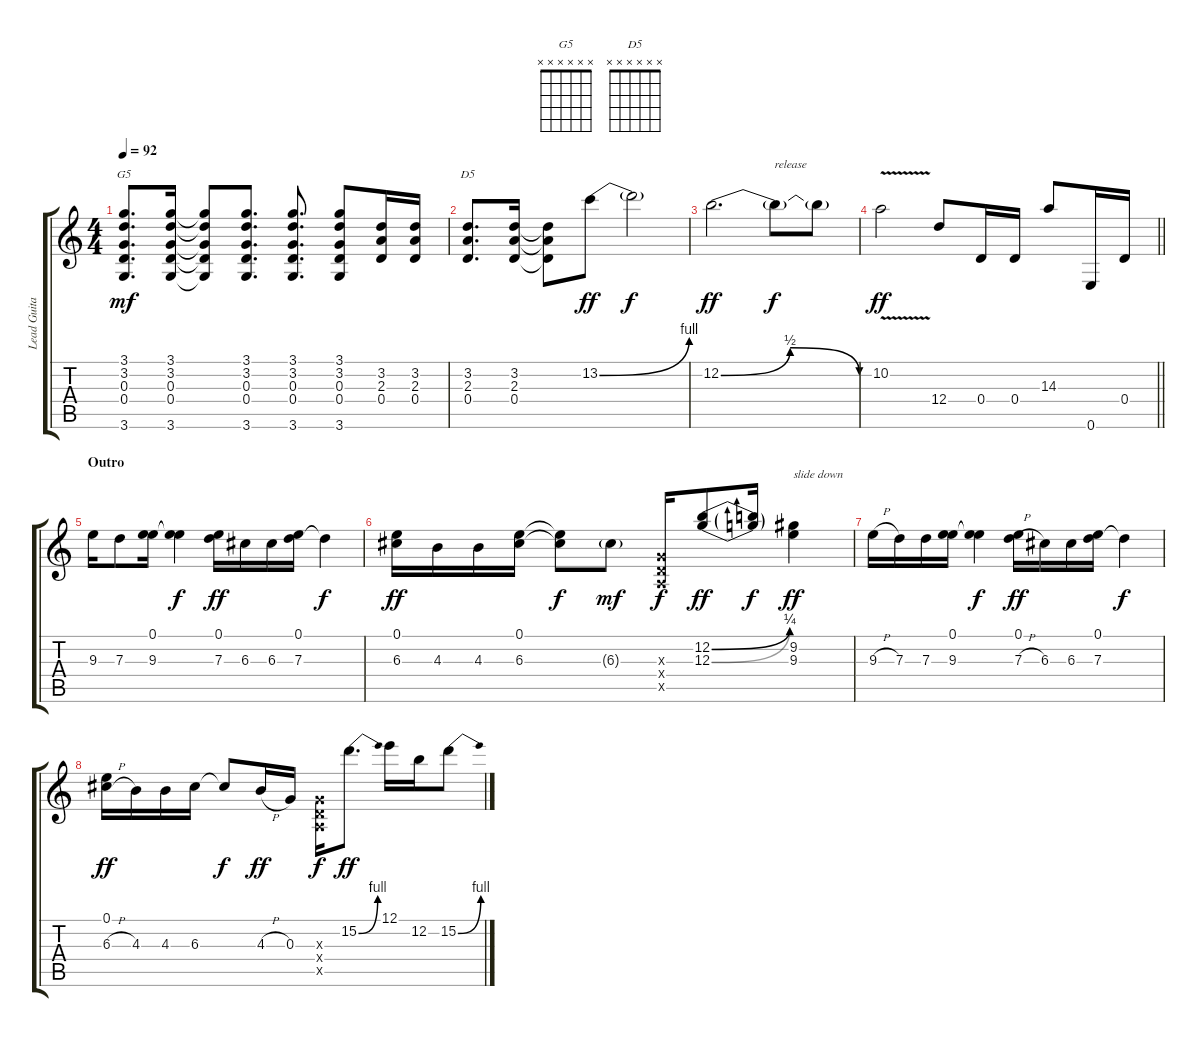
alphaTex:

\track ("Lead Guitar" "Lead Guita") {instrument distortionguitar}
\staff {score tabs}
\tuning (E4 B3 G3 D3 A2 E2) {hide}
\chord ("G5" x x x x x x)
\chord ("D5" x x x x x x)
\ts (4 4)
\tempo 92
\clef g2
\ks c
(3.1 3.2 0.3 0.4 3.6).8{d ch "G5" dy mf} (3.1 3.2 0.3 0.4 3.6).16 (3.1{t} 3.2{t} 0.3{t} 0.4{t} 3.6{t}).8 (3.1 3.2 0.3 0.4 3.6).8{d} (3.1 3.2 0.3 0.4 3.6).8{d} (3.1 3.2 0.3 0.4 3.6).8 (3.2 2.3 0.4).16 (3.2 2.3 0.4).16 |
(3.2 2.3 0.4).8{d ch "D5"} (3.2 2.3 0.4).16 (3.2{t} 2.3{t} 0.4{t}).8 13.2{be (bend 0 0 60 4)}.8{dy ff balance 9} 13.2{t}.2{dy f} |
12.2{be (bendrelease 0 0 15 2 45 2 60 0)}.2{d dy ff} 12.2{t}.8{txt "release" dy f} 12.2{t}.8 |
\barLineRight lightlight
10.2{v}.2{dy ff} 12.4.8 0.4.16 0.4.16 14.3.8 0.6.16 0.4.16 |
\section ("" "Outro")
9.3.16 7.3.8 (0.1 9.3).16 (0.1{t} 9.3{t}).4{dy f} (0.1 7.3).16{dy ff} 6.3.16 6.3.16 (0.1 7.3).16 7.3{t}.4{dy f} |
(0.1 6.3).16{dy ff} 4.3.16 4.3.16 (0.1 6.3).16 (0.1{t} 6.3{t}).8{dy f} 6.3{g}.8{dy mf} (0.3{x} 0.4{x} 0.5{x}).16{dy f} (12.2{be (bend 0 0 60 1)} 12.3{be (bend 0 0 60 1)}).8{dy ff} (12.2{t} 12.3{t}).16{dy f} (9.2 9.3).4{txt "slide down" dy ff} |
9.3{h}.16 7.3.16 7.3.16 (0.1 9.3).16 (0.1{t} 9.3{t}).4{dy f} (0.1 7.3{h}).16{dy ff} 6.3.16 6.3.16 (0.1 7.3).16 7.3{t}.4{dy f} |
(0.1 6.3{h}).16{dy ff} 4.3.16 4.3.16 6.3.16 6.3{t}.8{dy f} 4.3{h}.16{dy ff} 0.3.16 (0.3{x} 0.4{x} 0.5{x}).16{dy f} 15.2{be (bend 0 0 60 4)}.8{d dy ff} 12.1.16 12.2.16 15.2{be (bend 0 0 60 4)}.8
